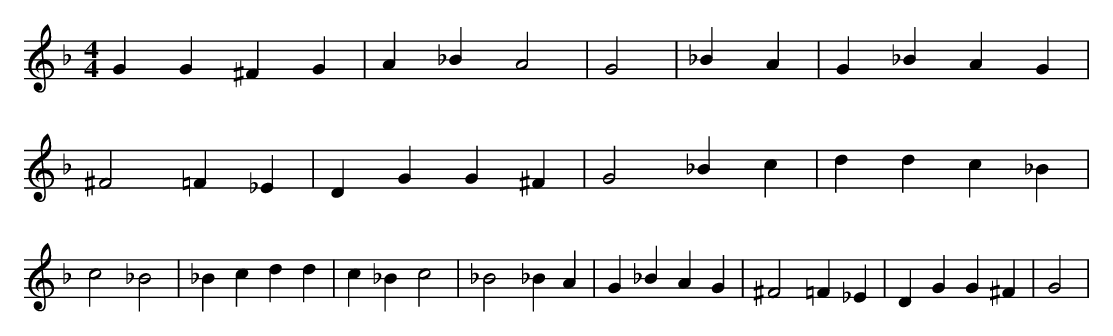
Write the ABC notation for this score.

X:1
M:4/4
L:1/8
K:F
G2 G2 ^F2 G2 | A2 _B2 A4 | G4 | _B2 A2 | G2 _B2 A2 G2 | ^F4 =F2 _E2 | D2 G2 G2 ^F2 | G4 _B2 c2 | d2 d2 c2 _B2 | c4 _B4 | _B2 c2 d2 d2 | c2 _B2 c4 | _B4 _B2 A2 | G2 _B2 A2 G2 | ^F4 =F2 _E2 | D2 G2 G2 ^F2 | G4 |
